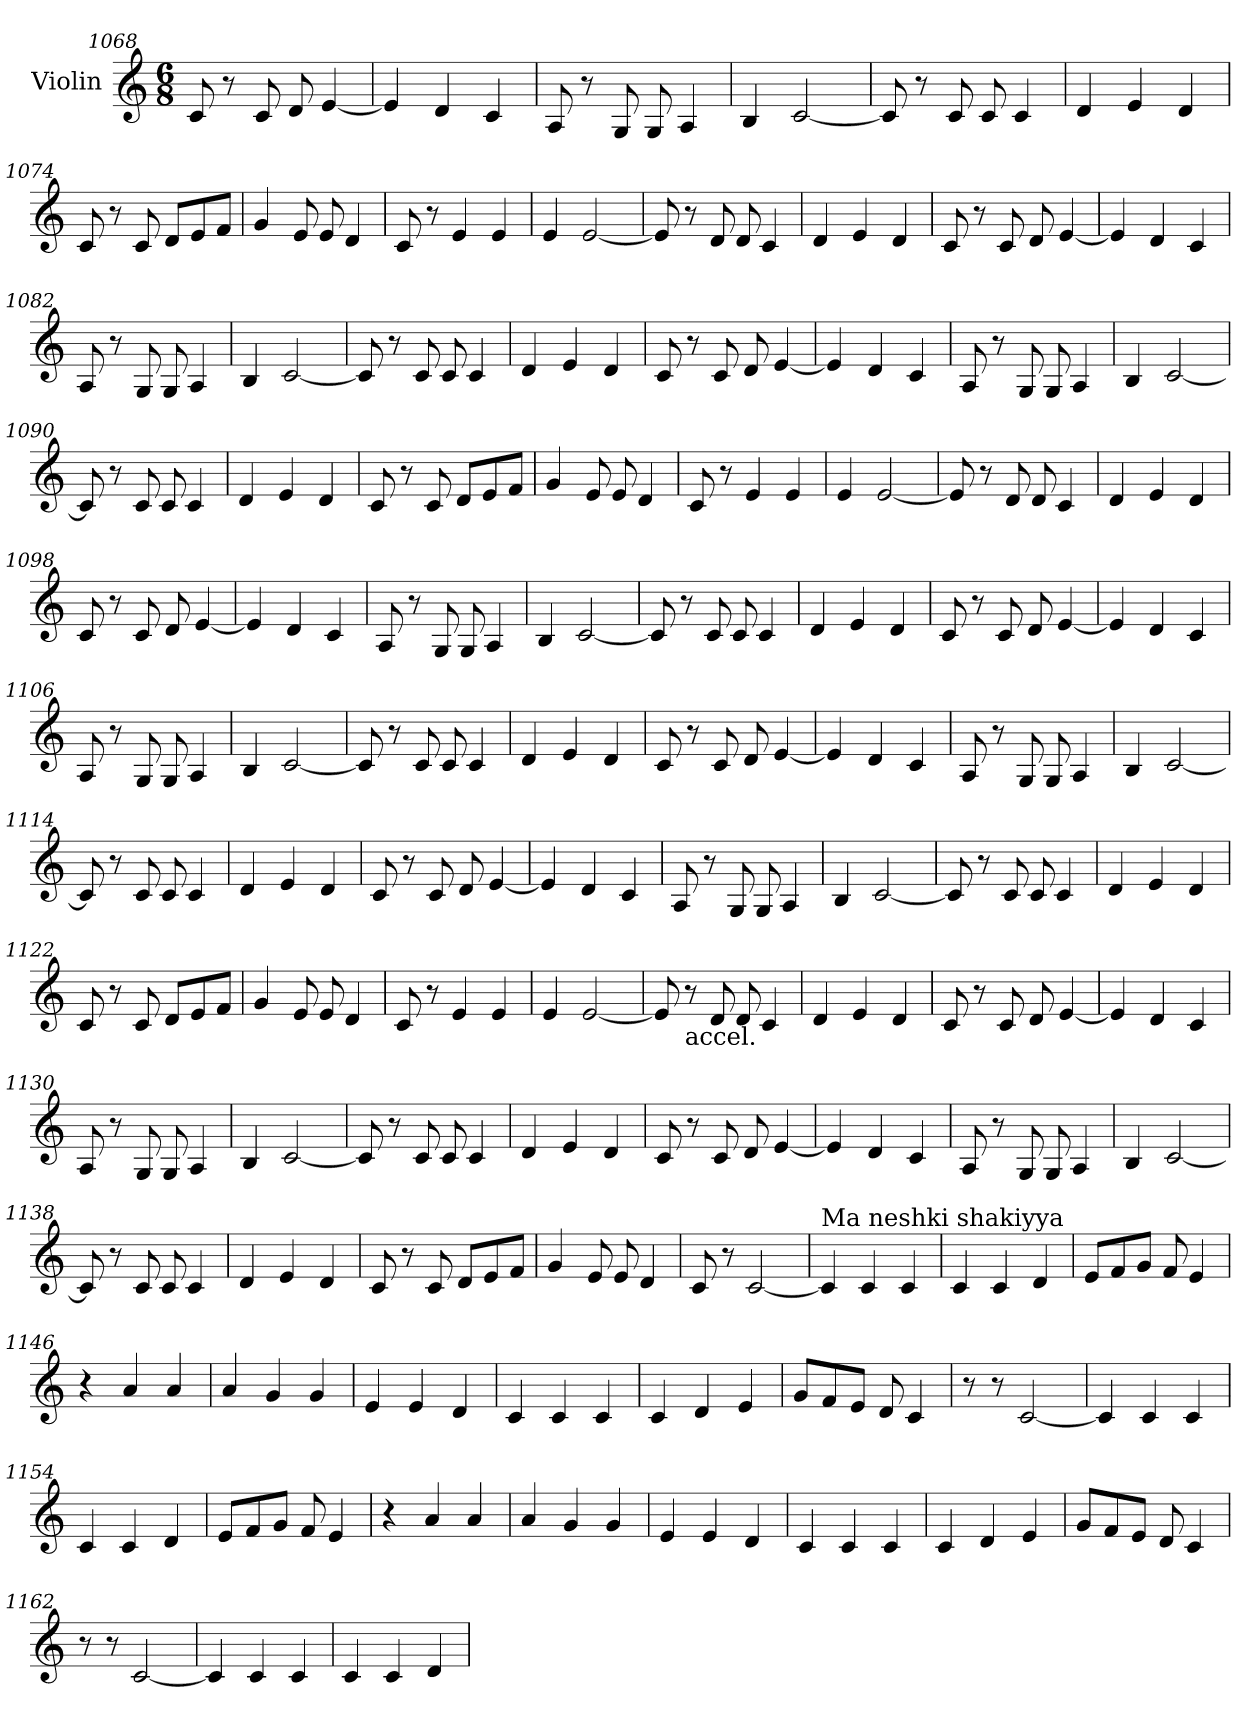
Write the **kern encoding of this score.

**kern
*part1
*staff1
*I"Violin
!!LO:PB:g=z
*clefG2
*k[]
*C:
*M6/8
=1068
8c/
8r
8c/
8d/
[4e/
=1069
4e/]
4d/
4c/
=1070
8A/
8r
8G/
8G/
4A/
=1071
4B/
[2c/
!!LO:PB:g=z
=1072
8c/]
8r
8c/
8c/
4c/
=1073
4d/
4e/
4d/
!!LO:PB:g=z
=1074
8c/
8r
8c/
8d/L
8e/
8f/J
=1075
4g/
8e/
8e/
4d/
=1076
8c/
8r
4e/
4e/
=1077
4e/
[2e/
!!LO:PB:g=z
=1078
8e/]
8r
8d/
8d/
4c/
=1079
4d/
4e/
4d/
!!LO:PB:g=z
=1080
8c/
8r
8c/
8d/
[4e/
=1081
4e/]
4d/
4c/
=1082
8A/
8r
8G/
8G/
4A/
=1083
4B/
[2c/
!!LO:PB:g=z
=1084
8c/]
8r
8c/
8c/
4c/
=1085
4d/
4e/
4d/
!!LO:PB:g=z
=1086
8c/
8r
8c/
8d/
[4e/
=1087
4e/]
4d/
4c/
=1088
8A/
8r
8G/
8G/
4A/
=1089
4B/
[2c/
!!LO:PB:g=z
=1090
8c/]
8r
8c/
8c/
4c/
=1091
4d/
4e/
4d/
!!LO:PB:g=z
=1092
8c/
8r
8c/
8d/L
8e/
8f/J
=1093
4g/
8e/
8e/
4d/
=1094
8c/
8r
4e/
4e/
=1095
4e/
[2e/
!!LO:PB:g=z
=1096
8e/]
8r
8d/
8d/
4c/
=1097
4d/
4e/
4d/
!!LO:PB:g=z
=1098
8c/
8r
8c/
8d/
[4e/
=1099
4e/]
4d/
4c/
=1100
8A/
8r
8G/
8G/
4A/
=1101
4B/
[2c/
!!LO:PB:g=z
=1102
8c/]
8r
8c/
8c/
4c/
=1103
4d/
4e/
4d/
!!LO:PB:g=z
=1104
8c/
8r
8c/
8d/
[4e/
=1105
4e/]
4d/
4c/
=1106
8A/
8r
8G/
8G/
4A/
=1107
4B/
[2c/
!!LO:PB:g=z
=1108
8c/]
8r
8c/
8c/
4c/
=1109
4d/
4e/
4d/
!!LO:PB:g=z
=1110
8c/
8r
8c/
8d/
[4e/
=1111
4e/]
4d/
4c/
=1112
8A/
8r
8G/
8G/
4A/
=1113
4B/
[2c/
=1114
8c/]
8r
8c/
8c/
4c/
=1115
4d/
4e/
4d/
!!LO:PB:g=z
=1116
8c/
8r
8c/
8d/
[4e/
=1117
4e/]
4d/
4c/
=1118
8A/
8r
8G/
8G/
4A/
=1119
4B/
[2c/
!!LO:PB:g=z
=1120
8c/]
8r
8c/
8c/
4c/
=1121
4d/
4e/
4d/
!!LO:PB:g=z
=1122
8c/
8r
8c/
8d/L
8e/
8f/J
=1123
4g/
8e/
8e/
4d/
=1124
8c/
8r
4e/
4e/
=1125
4e/
[2e/
!!LO:PB:g=z
=1126
8e/]
!LO:TX:b:t=accel.
8r
8d/
8d/
4c/
=1127
4d/
4e/
4d/
!!LO:PB:g=z
=1128
8c/
8r
8c/
8d/
[4e/
=1129
4e/]
4d/
4c/
=1130
8A/
8r
8G/
8G/
4A/
=1131
4B/
[2c/
!!LO:PB:g=z
=1132
8c/]
8r
8c/
8c/
4c/
=1133
4d/
4e/
4d/
!!LO:PB:g=z
=1134
8c/
8r
8c/
8d/
[4e/
=1135
4e/]
4d/
4c/
=1136
8A/
8r
8G/
8G/
4A/
=1137
4B/
[2c/
!!LO:PB:g=z
=1138
8c/]
8r
8c/
8c/
4c/
=1139
4d/
4e/
4d/
!!LO:PB:g=z
=1140
8c/
8r
8c/
8d/L
8e/
8f/J
=1141
4g/
8e/
8e/
4d/
=1142
*MM180
8c/
8r
[2c/
=1143
!LO:TX:a:t=Ma neshki shakiyya
4c/]
4c/
4c/
!!LO:PB:g=z
=1144
4c/
4c/
4d/
=1145
8e/L
8f/
8g/J
8f/
4e/
!!LO:PB:g=z
=1146
4r
4a/
4a/
=1147
4a/
4g/
4g/
=1148
4e/
4e/
4d/
=1149
4c/
4c/
4c/
=1150
4c/
4d/
4e/
!!LO:PB:g=z
=1151
8g/L
8f/
8e/J
8d/
4c/
=1152
8r
8r
[2c/
!!LO:PB:g=z
=1153
4c/]
4c/
4c/
=1154
4c/
4c/
4d/
=1155
8e/L
8f/
8g/J
8f/
4e/
=1156
4r
4a/
4a/
=1157
4a/
4g/
4g/
!!LO:PB:g=z
=1158
4e/
4e/
4d/
=1159
4c/
4c/
4c/
!!LO:PB:g=z
=1160
4c/
4d/
4e/
=1161
8g/L
8f/
8e/J
8d/
4c/
=1162
8r
8r
[2c/
=1163
4c/]
4c/
4c/
=1164
4c/
4c/
4d/
=
*-
